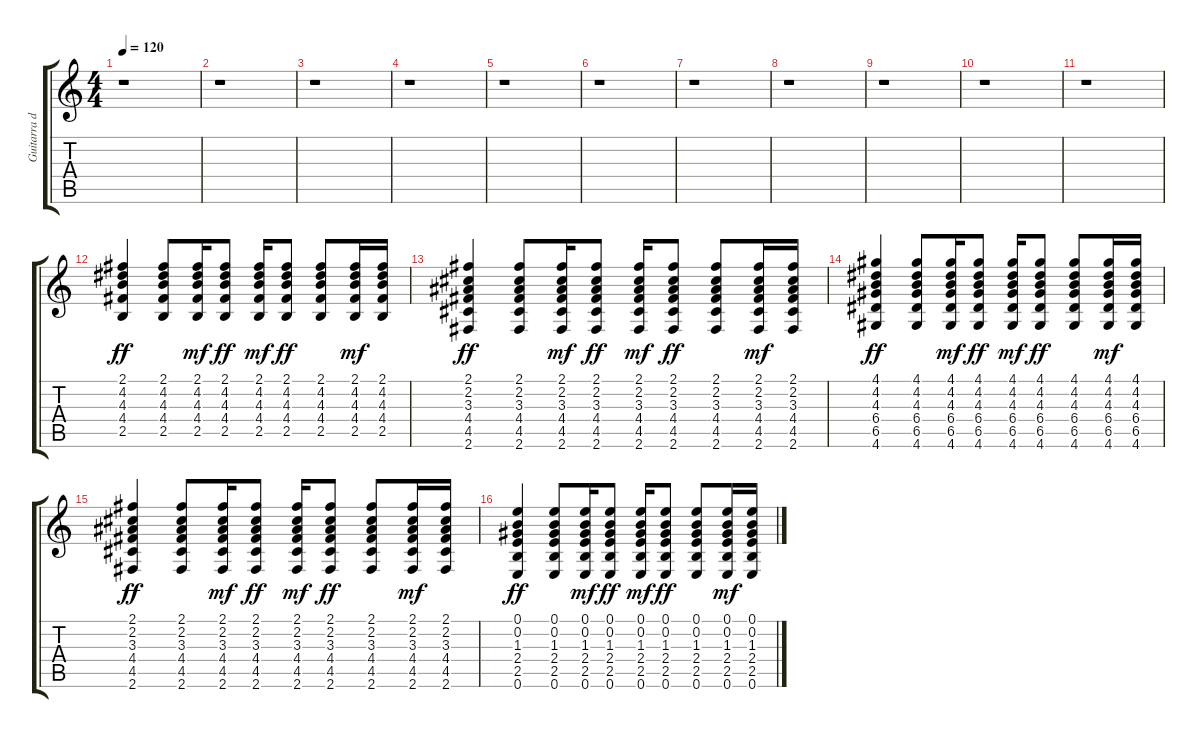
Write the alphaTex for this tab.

\track ("Guitarra de Apoyo" "Guitarra d") {instrument acousticguitarsteel}
\staff {score tabs}
\tuning (E4 B3 G3 D3 A2 E2) {hide}
\ts (4 4)
\tempo 120
\clef g2
\ks c
r.1{dy mp} |
r.1 |
r.1 |
r.1 |
r.1 |
r.1 |
r.1 |
r.1 |
r.1 |
r.1 |
r.1 |
(2.1 4.2 4.3 4.4 2.5).4{dy ff} (2.1 4.2 4.3 4.4 2.5).8 (2.1 4.2 4.3 4.4 2.5).16{dy mf} (2.1 4.2 4.3 4.4 2.5).8{dy ff} (2.1 4.2 4.3 4.4 2.5).16{dy mf} (2.1 4.2 4.3 4.4 2.5).8{dy ff} (2.1 4.2 4.3 4.4 2.5).8 (2.1 4.2 4.3 4.4 2.5).16{dy mf} (2.1 4.2 4.3 4.4 2.5).16 |
(2.1 2.2 3.3 4.4 4.5 2.6).4{dy ff} (2.1 2.2 3.3 4.4 4.5 2.6).8 (2.1 2.2 3.3 4.4 4.5 2.6).16{dy mf} (2.1 2.2 3.3 4.4 4.5 2.6).8{dy ff} (2.1 2.2 3.3 4.4 4.5 2.6).16{dy mf} (2.1 2.2 3.3 4.4 4.5 2.6).8{dy ff} (2.1 2.2 3.3 4.4 4.5 2.6).8 (2.1 2.2 3.3 4.4 4.5 2.6).16{dy mf} (2.1 2.2 3.3 4.4 4.5 2.6).16 |
(4.1 4.2 4.3 6.4 6.5 4.6).4{dy ff} (4.1 4.2 4.3 6.4 6.5 4.6).8 (4.1 4.2 4.3 6.4 6.5 4.6).16{dy mf} (4.1 4.2 4.3 6.4 6.5 4.6).8{dy ff} (4.1 4.2 4.3 6.4 6.5 4.6).16{dy mf} (4.1 4.2 4.3 6.4 6.5 4.6).8{dy ff} (4.1 4.2 4.3 6.4 6.5 4.6).8 (4.1 4.2 4.3 6.4 6.5 4.6).16{dy mf} (4.1 4.2 4.3 6.4 6.5 4.6).16 |
(2.1 2.2 3.3 4.4 4.5 2.6).4{dy ff} (2.1 2.2 3.3 4.4 4.5 2.6).8 (2.1 2.2 3.3 4.4 4.5 2.6).16{dy mf} (2.1 2.2 3.3 4.4 4.5 2.6).8{dy ff} (2.1 2.2 3.3 4.4 4.5 2.6).16{dy mf} (2.1 2.2 3.3 4.4 4.5 2.6).8{dy ff} (2.1 2.2 3.3 4.4 4.5 2.6).8 (2.1 2.2 3.3 4.4 4.5 2.6).16{dy mf} (2.1 2.2 3.3 4.4 4.5 2.6).16 |
(0.1 0.2 1.3 2.4 2.5 0.6).4{dy ff} (0.1 0.2 1.3 2.4 2.5 0.6).8 (0.1 0.2 1.3 2.4 2.5 0.6).16{dy mf} (0.1 0.2 1.3 2.4 2.5 0.6).8{dy ff} (0.1 0.2 1.3 2.4 2.5 0.6).16{dy mf} (0.1 0.2 1.3 2.4 2.5 0.6).8{dy ff} (0.1 0.2 1.3 2.4 2.5 0.6).8 (0.1 0.2 1.3 2.4 2.5 0.6).16{dy mf} (0.1 0.2 1.3 2.4 2.5 0.6).16
